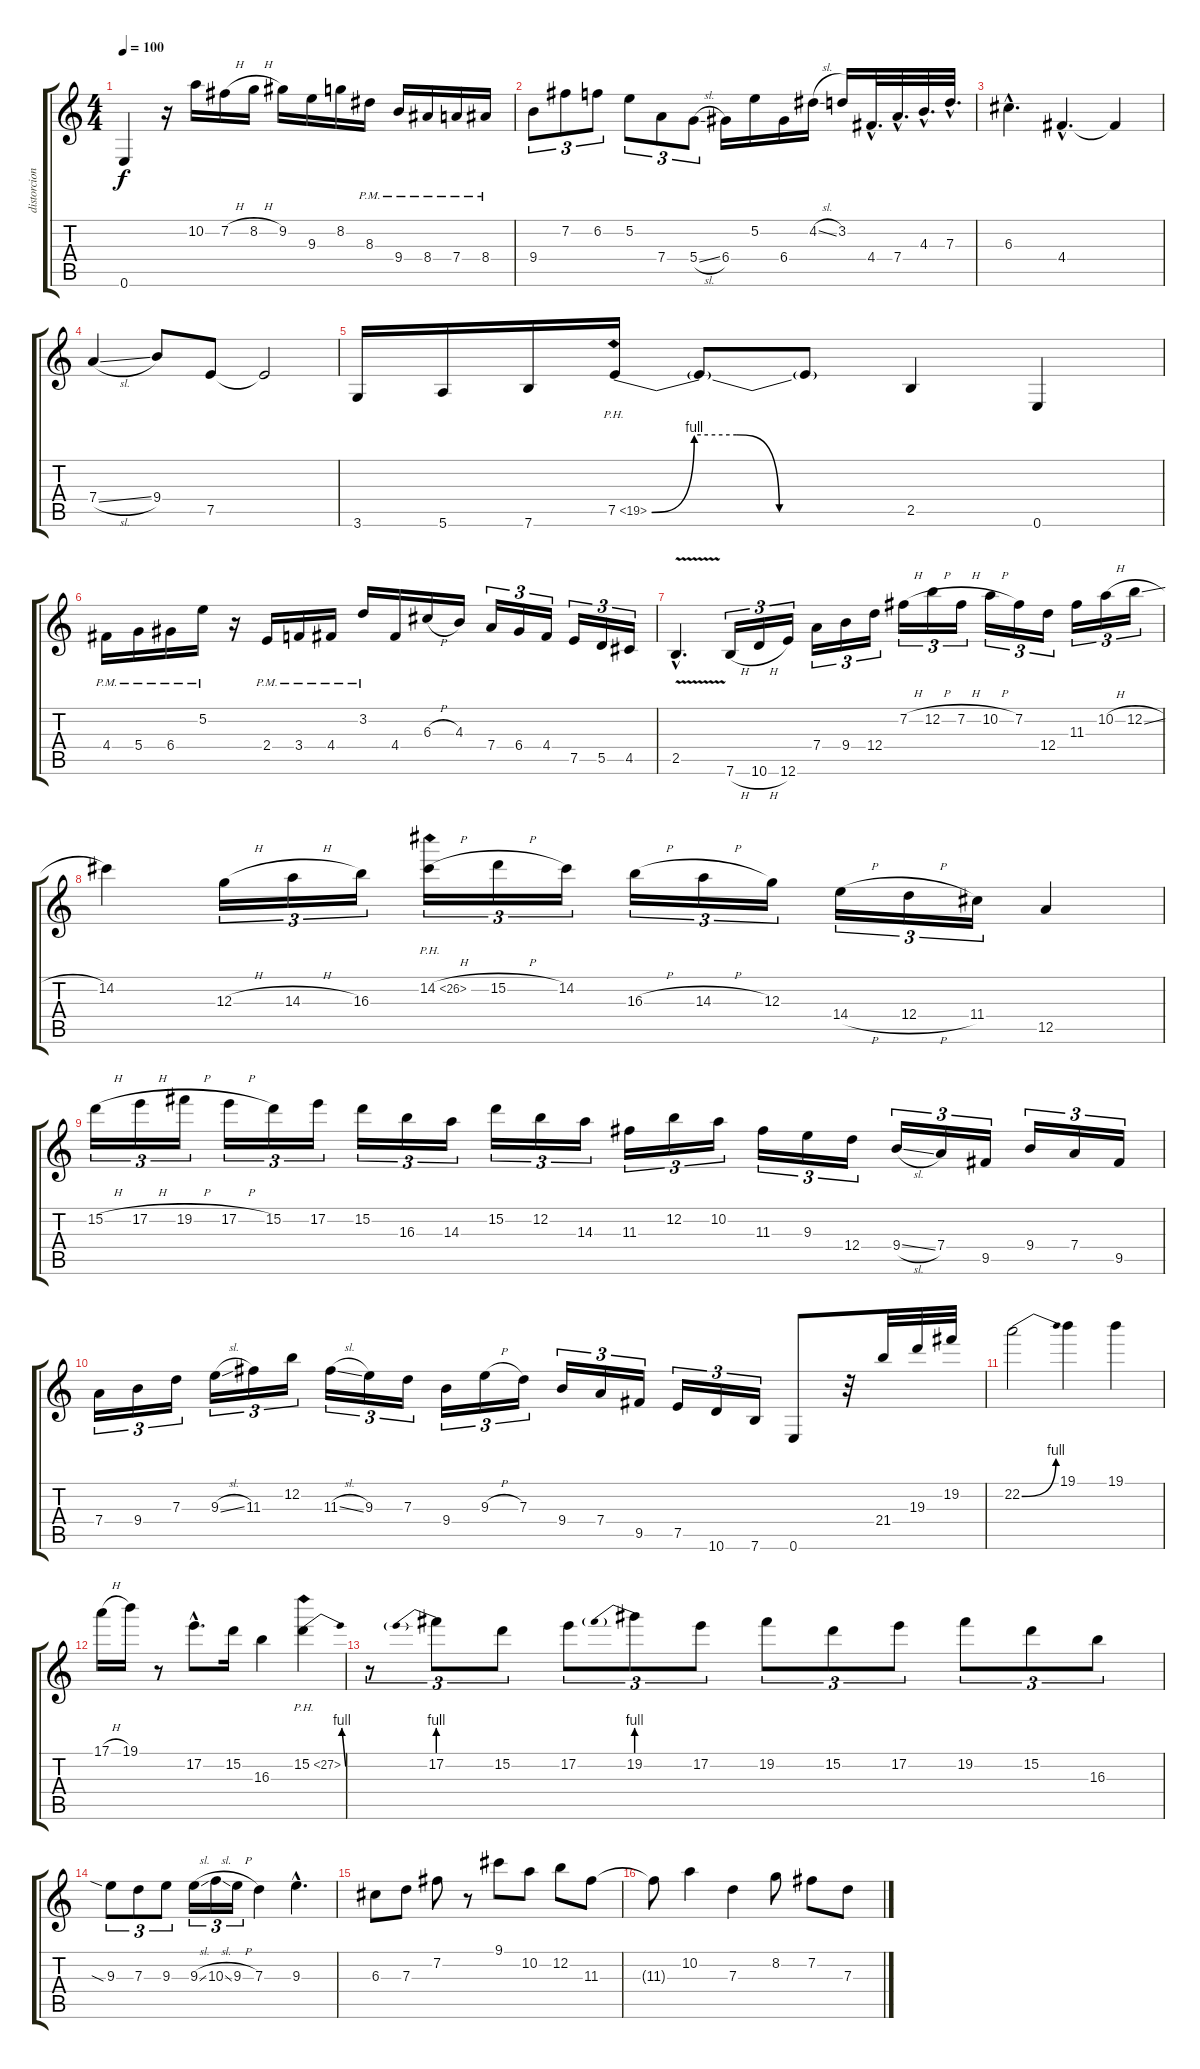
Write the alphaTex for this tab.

\track ("distorcion" "distorcion") {instrument distortionguitar}
\staff {score tabs}
\tuning (E4 B3 G3 D3 A2 E2) {hide}
\ts (4 4)
\tempo 100
\clef g2
\ks c
0.6.4{dy f} r.16 10.2.16 7.2{h}.16 8.2{h}.16 9.2.16 9.3.16 8.2.16 8.3{pm}.16 9.4{pm}.16 8.4{pm}.16 7.4{pm}.16 8.4{pm}.16 |
9.4.8{tu (3 2)} 7.2.8{tu (3 2)} 6.2.8{tu (3 2)} 5.2.8{tu (3 2)} 7.4.8{tu (3 2)} 5.4{sl}.8{tu (3 2)} 6.4.16 5.2.16 6.4.16 4.2{sl}.16 3.2.16 4.4{hac}.32{d} 7.4{hac}.32{d} 4.3{hac}.32{d} 7.3{hac}.32{d} |
6.3{hac}.4{d} 4.4{hac}.4{d} 4.4{t}.4 |
7.4{sl}.4 9.4.8 7.5.8 7.5{t}.2 |
3.6.16 5.6.16 7.6.16 7.5{be (custom 0 0 10 4 20 4 30 0 60 0) ph 12}.16 7.5{t}.8 7.5{t}.8 2.5.4 0.6.4 |
4.4{pm}.16 5.4{pm}.16 6.4{pm}.16 5.2{pm}.16 r.16 2.4{pm}.16 3.4{pm}.16 4.4{pm}.16 3.2{pm}.16 4.4.16 6.3{h}.16 4.3.16 7.4.16{tu (3 2)} 6.4.16{tu (3 2)} 4.4.16{tu (3 2)} 7.5.16{tu (3 2)} 5.5.16{tu (3 2)} 4.5.16{tu (3 2)} |
2.5{v hac}.4{d} 7.6{h}.16{tu (3 2)} 10.6{h}.16{tu (3 2)} 12.6.16{tu (3 2)} 7.4.16{tu (3 2)} 9.4.16{tu (3 2)} 12.4.16{tu (3 2)} 7.2{h}.16{tu (3 2)} 12.2{h}.16{tu (3 2)} 7.2{h}.16{tu (3 2)} 10.2{h}.16{tu (3 2)} 7.2.16{tu (3 2)} 12.4.16{tu (3 2)} 11.3.16{tu (3 2)} 10.2{h}.16{tu (3 2)} 12.2{sl}.16{tu (3 2)} |
14.2.4 12.3{h}.16{tu (3 2)} 14.3{h}.16{tu (3 2)} 16.3.16{tu (3 2)} 14.2{ph 12 h}.16{tu (3 2)} 15.2{h}.16{tu (3 2)} 14.2.16{tu (3 2)} 16.3{h}.16{tu (3 2)} 14.3{h}.16{tu (3 2)} 12.3.16{tu (3 2)} 14.4{h}.16{tu (3 2)} 12.4{h}.16{tu (3 2)} 11.4.16{tu (3 2)} 12.5.4 |
15.2{h}.16{tu (3 2)} 17.2{h}.16{tu (3 2)} 19.2{h}.16{tu (3 2)} 17.2{h}.16{tu (3 2)} 15.2.16{tu (3 2)} 17.2.16{tu (3 2)} 15.2.16{tu (3 2)} 16.3.16{tu (3 2)} 14.3.16{tu (3 2)} 15.2.16{tu (3 2)} 12.2.16{tu (3 2)} 14.3.16{tu (3 2)} 11.3.16{tu (3 2)} 12.2.16{tu (3 2)} 10.2.16{tu (3 2)} 11.3.16{tu (3 2)} 9.3.16{tu (3 2)} 12.4.16{tu (3 2)} 9.4{sl}.16{tu (3 2)} 7.4.16{tu (3 2)} 9.5.16{tu (3 2)} 9.4.16{tu (3 2)} 7.4.16{tu (3 2)} 9.5.16{tu (3 2)} |
7.4.16{tu (3 2)} 9.4.16{tu (3 2)} 7.3.16{tu (3 2)} 9.3{sl}.16{tu (3 2)} 11.3.16{tu (3 2)} 12.2.16{tu (3 2)} 11.3{sl}.16{tu (3 2)} 9.3.16{tu (3 2)} 7.3.16{tu (3 2)} 9.4.16{tu (3 2)} 9.3{h}.16{tu (3 2)} 7.3.16{tu (3 2)} 9.4.16{tu (3 2)} 7.4.16{tu (3 2)} 9.5.16{tu (3 2)} 7.5.16{tu (3 2)} 10.6.16{tu (3 2)} 7.6.16{tu (3 2)} 0.6.8 r.32 21.4.32 19.3.32 19.2.32 |
22.2{be (bend 0 0 60 4)}.2 19.1.4 19.1.4 |
17.1{h}.16 19.1.16 r.8 17.2{hac}.8{d} 15.2.16 16.3.4 15.2{be (bend 0 0 60 4) ph 12}.4 |
r.8{tu (3 2)} 17.2{be (prebend 0 4 60 4)}.8{tu (3 2)} 15.2.8{tu (3 2)} 17.2.8{tu (3 2)} 19.2{be (prebend 0 4 60 4)}.8{tu (3 2)} 17.2.8{tu (3 2)} 19.2.8{tu (3 2)} 15.2.8{tu (3 2)} 17.2.8{tu (3 2)} 19.2.8{tu (3 2)} 15.2.8{tu (3 2)} 16.3.8{tu (3 2)} |
9.3{sia}.8{tu (3 2)} 7.3.8{tu (3 2)} 9.3.8{tu (3 2)} 9.3{sl}.16{tu (3 2)} 10.3{sl}.16{tu (3 2)} 9.3{h}.16{tu (3 2)} 7.3.4 9.3{hac}.4{d} |
6.3.8 7.3.8 7.2.8 r.8 9.1.8 10.2.8 12.2.8 11.3.8 |
11.3{t}.8 10.2.4 7.3.4 8.2.8 7.2.8 7.3.8
